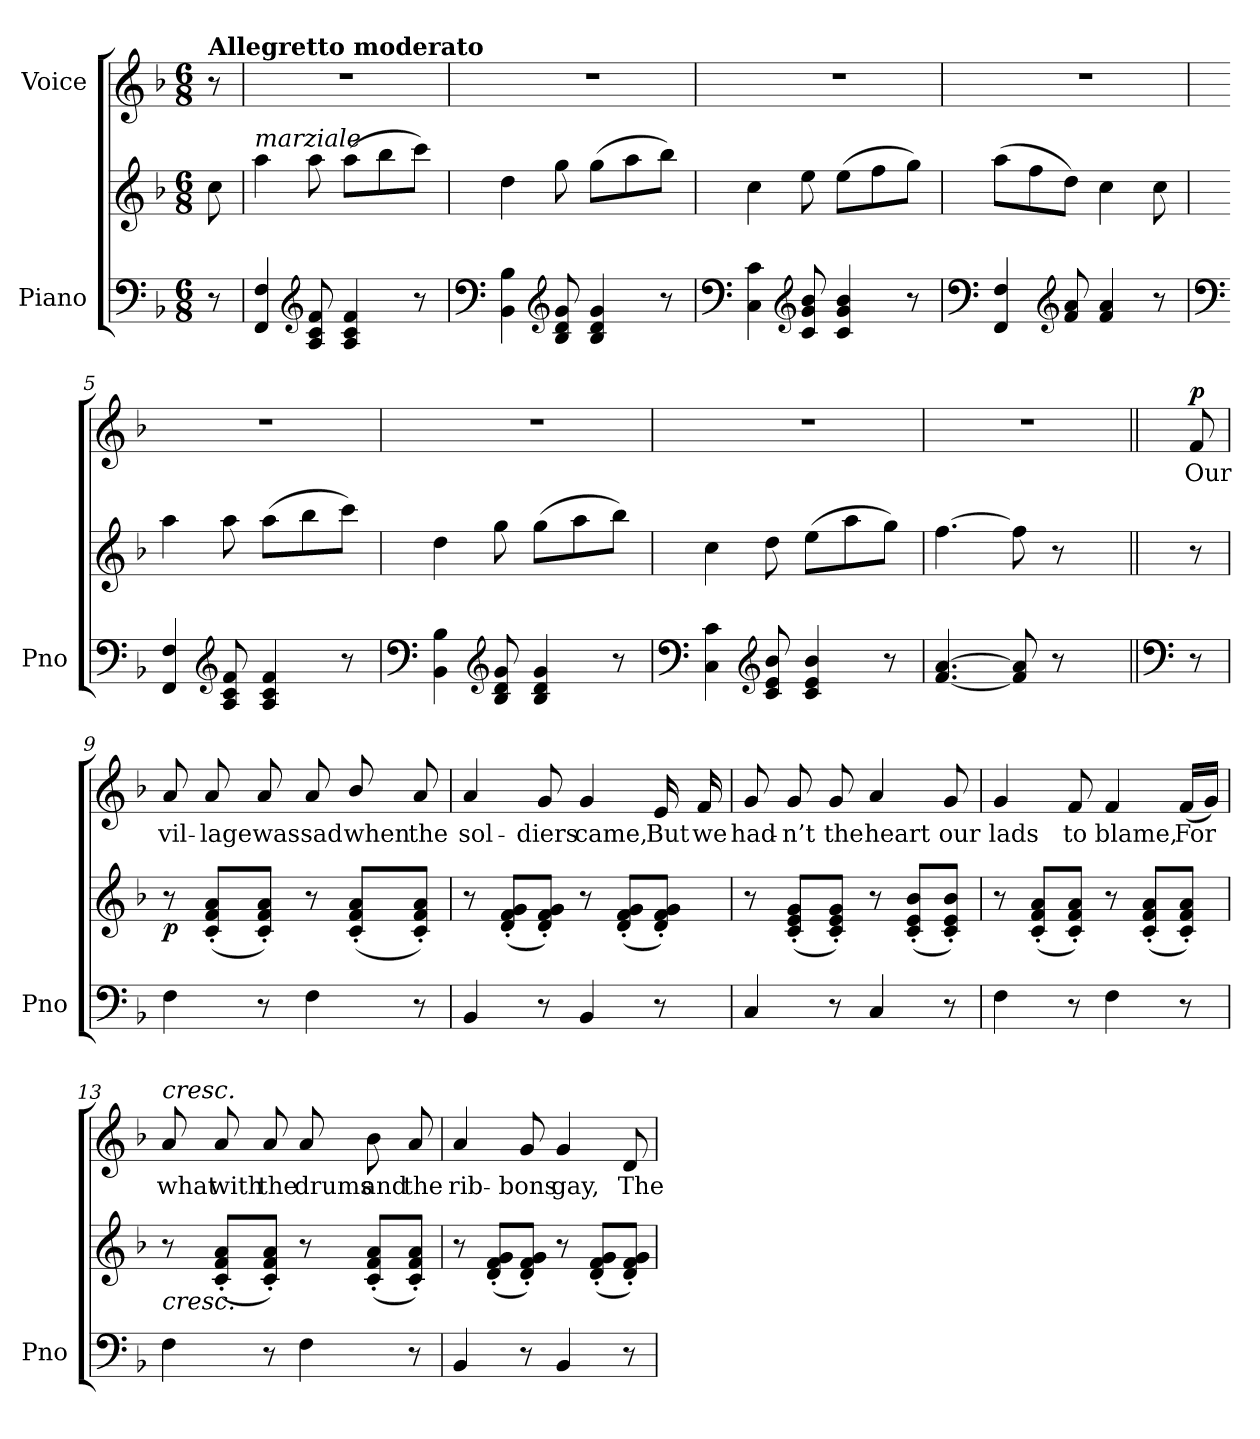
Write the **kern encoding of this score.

**kern	**kern	**dynam	**kern	**text	**dynam
*part2	*part2	*part2	*part1	*part1	*part1
*staff3	*staff2	*staff2/3	*staff1	*staff1	*staff1
*I"Piano	*	*	*I"Voice	*	*
*I'Pno	*	*	*	*	*
*clefF4	*clefG2	*	*clefG2	*	*
*k[b-]	*k[b-]	*	*k[b-]	*	*
*M6/8	*M6/8	*	*M6/8	*	*
=	=	=	=	=	=
!	!	!	!LO:TX:a:B:t=Allegretto moderato	!	!
8r	8cc\	.	8r	.	.
=1	=1	=1	=1	=1	=1
!	!LO:TX:i:t=marziale	!	!	!	!
4FF/ 4F/	4aa\	.	2.r	.	.
*clefG2	*	*	*	*	*
8A/ 8c/ 8f/	8aa\	.	.	.	.
4A/ 4c/ 4f/	(8aa\L	.	.	.	.
.	8bb-\	.	.	.	.
8r	8ccc\J)	.	.	.	.
=2	=2	=2	=2	=2	=2
*clefF4	*	*	*	*	*
4BB-\ 4B-\	4dd\	.	2.r	.	.
*clefG2	*	*	*	*	*
8B-/ 8d/ 8g/	8gg\	.	.	.	.
4B-/ 4d/ 4g/	(8gg\L	.	.	.	.
.	8aa\	.	.	.	.
8r	8bb-\J)	.	.	.	.
=3	=3	=3	=3	=3	=3
*clefF4	*	*	*	*	*
4C\ 4c\	4cc\	.	2.r	.	.
*clefG2	*	*	*	*	*
8c/ 8g/ 8b-/	8ee\	.	.	.	.
4c/ 4g/ 4b-/	(8ee\L	.	.	.	.
.	8ff\	.	.	.	.
8r	8gg\J)	.	.	.	.
=4	=4	=4	=4	=4	=4
*clefF4	*	*	*	*	*
4FF/ 4F/	(8aa\L	.	2.r	.	.
.	8ff\	.	.	.	.
*clefG2	*	*	*	*	*
8f/ 8a/	8dd\J)	.	.	.	.
4f/ 4a/	4cc\	.	.	.	.
8r	8cc\	.	.	.	.
=5	=5	=5	=5	=5	=5
*clefF4	*	*	*	*	*
4FF/ 4F/	4aa\	.	2.r	.	.
*clefG2	*	*	*	*	*
8A/ 8c/ 8f/	8aa\	.	.	.	.
4A/ 4c/ 4f/	(8aa\L	.	.	.	.
.	8bb-\	.	.	.	.
8r	8ccc\J)	.	.	.	.
=6	=6	=6	=6	=6	=6
*clefF4	*	*	*	*	*
4BB-\ 4B-\	4dd\	.	2.r	.	.
*clefG2	*	*	*	*	*
8B-/ 8d/ 8g/	8gg\	.	.	.	.
4B-/ 4d/ 4g/	(8gg\L	.	.	.	.
.	8aa\	.	.	.	.
8r	8bb-\J)	.	.	.	.
=7	=7	=7	=7	=7	=7
*clefF4	*	*	*	*	*
4C\ 4c\	4cc\	.	2.r	.	.
*clefG2	*	*	*	*	*
8c/ 8e/ 8b-/	8dd\	.	.	.	.
4c/ 4e/ 4b-/	(8ee\L	.	.	.	.
.	8aa\	.	.	.	.
8r	8gg\J)	.	.	.	.
=8	=8	=8	=8	=8	=8
[4.f/ [4.a/	[4.ff\	.	2.r	.	.
8f/] 8a/]	8ff\]	.	.	.	.
8r	8r	.	.	.	.
8ryy	8ryy	.	.	.	.
=8X1||	=8X1||	=8X1||	=8X1||	=8X1||	=8X1||
*clefF4	*	*	*	*	*
!	!	!	!	!	!LO:DY:a
8r	8r	.	8f/	Our	p
=9	=9	=9	=9	=9	=9
!	!	!LO:DY:b	!	!	!
4F\	8r	p	8a/	vil-	.
.	(8c/' 8f/' 8a/'L	.	8a/	-lage	.
8r	8c/' 8f/' 8a/'J)	.	8a/	was	.
4F\	8r	.	8a/	sad	.
.	(8c/' 8f/' 8a/'L	.	8b-/	when	.
8r	8c/' 8f/' 8a/'J)	.	8a/	the	.
=10	=10	=10	=10	=10	=10
4BB-/	8r	.	4a/	sol-	.
.	(8d/' 8f/' 8g/'L	.	.	.	.
8r	8d/' 8f/' 8g/'J)	.	8g/	-diers	.
4BB-/	8r	.	4g/	came,	.
.	(8d/' 8f/' 8g/'L	.	.	.	.
8r	8d/' 8f/' 8g/'J)	.	16e/	But	.
.	.	.	16f/	we	.
=11	=11	=11	=11	=11	=11
4C/	8r	.	8g/	had-	.
.	(8c/' 8e/' 8g/'L	.	8g/	-n’t	.
8r	8c/' 8e/' 8g/'J)	.	8g/	the	.
4C/	8r	.	4a/	heart	.
.	(8c/' 8e/' 8b-/'L	.	.	.	.
8r	8c/' 8e/' 8b-/'J)	.	8g/	our	.
=12	=12	=12	=12	=12	=12
4F\	8r	.	4g/	lads	.
.	(8c/' 8f/' 8a/'L	.	.	.	.
8r	8c/' 8f/' 8a/'J)	.	8f/	to	.
4F\	8r	.	4f/	blame,	.
.	(8c/' 8f/' 8a/'L	.	.	.	.
8r	8c/' 8f/' 8a/'J)	.	(16f/LL	For	.
.	.	.	16g/JJ)	.	.
=13	=13	=13	=13	=13	=13
!	!	!	!LO:TX:a:i:t=cresc.	!	!
!	!LO:TX:b:i:t=cresc.	!	!	!	!
4F\	8r	.	8a/	what	.
.	(8c/' 8f/' 8a/'L	.	8a/	with	.
8r	8c/' 8f/' 8a/'J)	.	8a/	the	.
4F\	8r	.	8a/	drums	.
.	(8c/' 8f/' 8a/'L	.	8b-\	and	.
8r	8c/' 8f/' 8a/'J)	.	8a/	the	.
=14	=14	=14	=14	=14	=14
4BB-/	8r	.	4a/	rib-	.
.	(8d/' 8f/' 8g/'L	.	.	.	.
8r	8d/' 8f/' 8g/'J)	.	8g/	-bons	.
4BB-/	8r	.	4g/	gay,	.
.	(8d/' 8f/' 8g/'L	.	.	.	.
8r	8d/' 8f/' 8g/'J)	.	8d/	The	.
=	=	=	=	=	=
*-	*-	*-	*-	*-	*-
